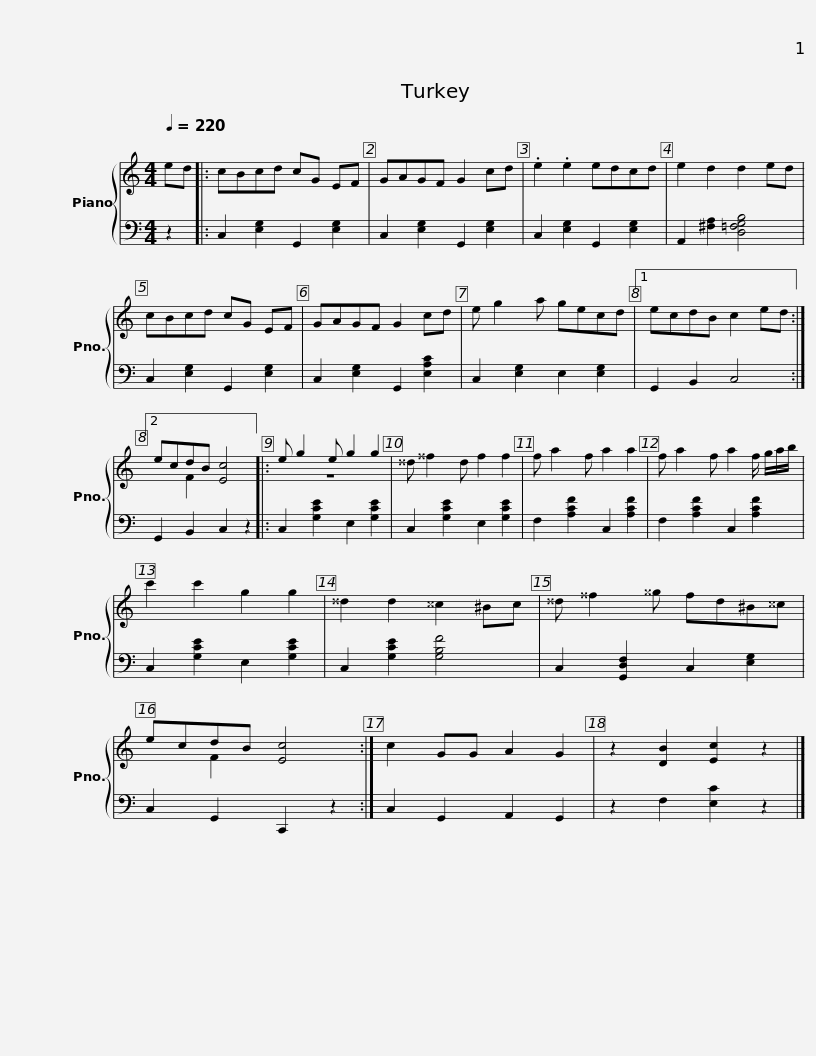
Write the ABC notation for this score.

X:1
%%score { ( 1 3 ) | 2 }
L:1/8
Q:1/4=220
M:4/4
I:linebreak $
K:C
V:1 treble
V:3 treble
V:2 bass
V:1
 ed |: cBcd cG EF | GAGF G2 cd | .e2 .e2 edcd | e2 d2 d2 ed | %5
 cBcd cG EF |$ GAGF G2 cd | e g2 a gecd |1 ecdB c2 ed :|2 ecdB [Ec]4 |: %10
 e g2 e g2 g2 | ^^d ^^f2 d f2 f2 |$ f a2 f a2 a2 | f a2 f a2 f/ g/a/b/ | c'2 c'2 g2 g2 | %15
 ^^d2 d2 ^^c2 ^Bc | ^^d ^^f2 ^^g fd^B^^c | ecdB [Ec]4 :|$ c2 GG A2 G2 | z2 [DB]2 [Ec]2 z2 |] %20
V:2
 z2 |: C,2 [E,G,]2 G,,2 [E,G,]2 | C,2 [E,G,]2 G,,2 [E,G,]2 | C,2 [E,G,]2 G,,2 [E,G,]2 | A,,2 [^F,A,]2 [D,=F,G,B,]4 | %5
 C,2 [E,G,]2 G,,2 [E,G,]2 |$ C,2 [E,G,]2 G,,2 [E,A,C]2 | C,2 [E,G,]2 E,2 [E,G,]2 |1 G,,2 B,,2 C,4 :|2 G,,2 B,,2 C,2 z2 |: %10
 C,2 [G,CE]2 E,2 [G,CE]2 | C,2 [G,CE]2 E,2 [G,CE]2 |$ F,2 [A,CF]2 C,2 [A,CF]2 | F,2 [A,CF]2 C,2 [A,CF]2 | C,2 [G,CE]2 E,2 [G,CE]2 | %15
 C,2 [G,CE]2 [G,B,F]4 | C,2 [G,,D,F,]2 C,2 [E,G,]2 | C,2 G,,2 C,,2 z2 :|$ C,2 G,,2 A,,2 G,,2 | z2 F,2 [E,C]2 z2 |] %20
V:3
 x2 |: x8 | x8 | x8 | x8 | %5
 x8 |$ x8 | x8 |1 x8 :|2 x2 F2 x4 |: %10
 z8 | x8 |$ x8 | x8 | x8 | %15
 x8 | x8 | x2 F2 x4 :|$ x8 | x8 |] %20
